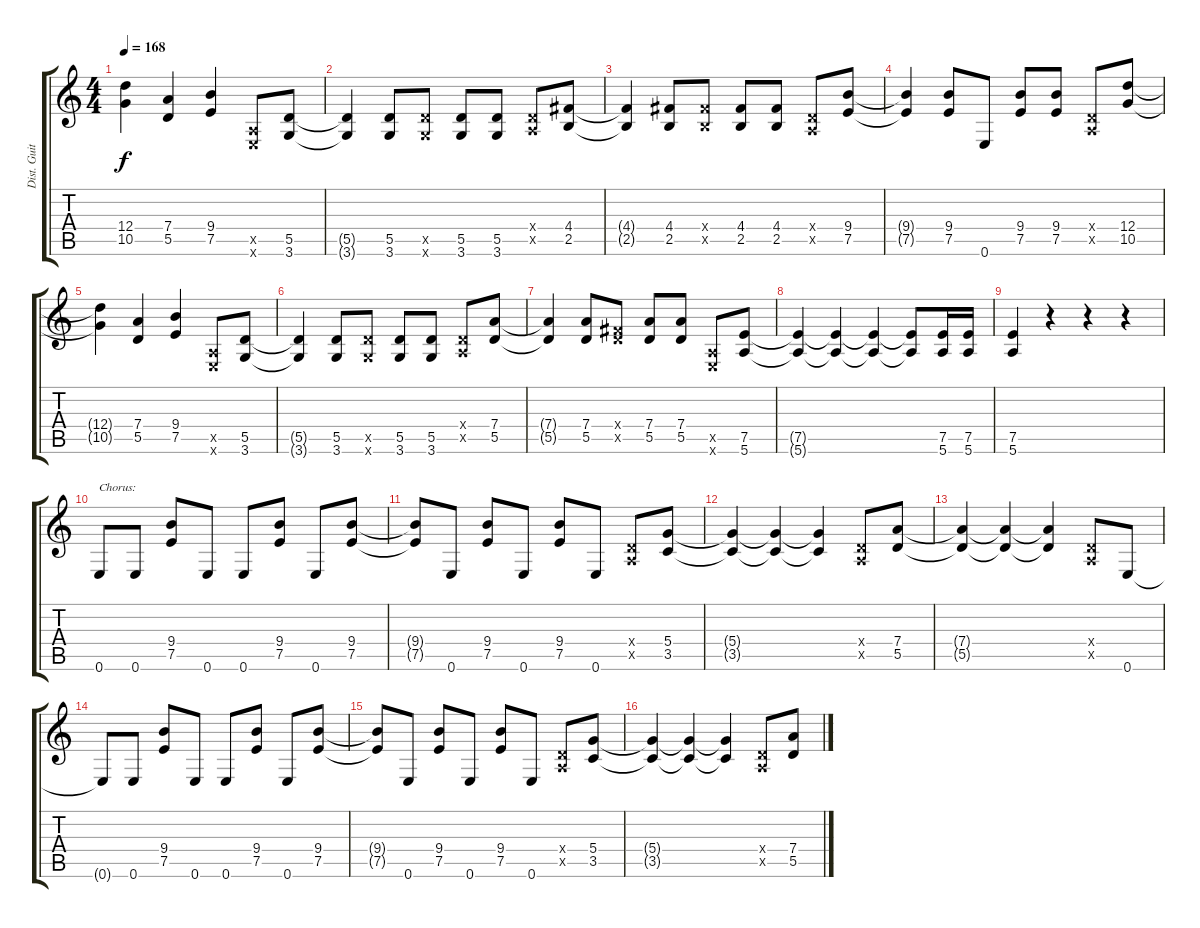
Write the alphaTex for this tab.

\track ("Dist. Guitar 1" "Dist. Guit") {instrument distortionguitar}
\staff {score tabs}
\tuning (E4 B3 G3 D3 A2 E2) {hide}
\ts (4 4)
\tempo 168
\clef g2
\ks c
(12.4{t} 10.5{t}).4{dy f} (7.4 5.5).4 (9.4 7.5).4 (0.5{x} 0.6{x}).8 (5.5 3.6).8 |
(5.5{t} 3.6{t}).4 (5.5 3.6).8 (5.5{x} 3.6{x}).8 (5.5 3.6).8 (5.5 3.6).8 (0.4{x} 0.5{x}).8 (4.4 2.5).8 |
(4.4{t} 2.5{t}).4 (4.4 2.5).8 (4.4{x} 2.5{x}).8 (4.4 2.5).8 (4.4 2.5).8 (0.4{x} 0.5{x}).8 (9.4 7.5).8 |
(9.4{t} 7.5{t}).4 (9.4 7.5).8 0.6.8 (9.4 7.5).8 (9.4 7.5).8 (0.4{x} 0.5{x}).8 (12.4 10.5).8 |
(12.4{t} 10.5{t}).4 (7.4 5.5).4 (9.4 7.5).4 (0.5{x} 0.6{x}).8 (5.5 3.6).8 |
(5.5{t} 3.6{t}).4 (5.5 3.6).8 (5.5{x} 3.6{x}).8 (5.5 3.6).8 (5.5 3.6).8 (0.4{x} 0.5{x}).8 (7.4 5.5).8 |
(7.4{t} 5.5{t}).4 (7.4 5.5).8 (4.4{x} 5.5{x}).8 (7.4 5.5).8 (7.4 5.5).8 (0.5{x} 0.6{x}).8 (7.5 5.6).8 |
(7.5{t} 5.6{t}).4 (7.5{t} 5.6{t}).4 (7.5{t} 5.6{t}).4 (7.5{t} 5.6{t}).8 (7.5 5.6).16 (7.5 5.6).16 |
(7.5 5.6).4 r.4 r.4 r.4 |
0.6.8{txt "Chorus:"} 0.6.8 (9.4 7.5).8 0.6.8 0.6.8 (9.4 7.5).8 0.6.8 (9.4 7.5).8 |
(9.4{t} 7.5{t}).8 0.6.8 (9.4 7.5).8 0.6.8 (9.4 7.5).8 0.6.8 (0.4{x} 0.5{x}).8 (5.4 3.5).8 |
(5.4{t} 3.5{t}).4 (5.4{t} 3.5{t}).4 (5.4{t} 3.5{t}).4 (0.4{x} 0.5{x}).8 (7.4 5.5).8 |
(7.4{t} 5.5{t}).4 (7.4{t} 5.5{t}).4 (7.4{t} 5.5{t}).4 (0.4{x} 0.5{x}).8 0.6.8 |
0.6{t}.8 0.6.8 (9.4 7.5).8 0.6.8 0.6.8 (9.4 7.5).8 0.6.8 (9.4 7.5).8 |
(9.4{t} 7.5{t}).8 0.6.8 (9.4 7.5).8 0.6.8 (9.4 7.5).8 0.6.8 (0.4{x} 0.5{x}).8 (5.4 3.5).8 |
(5.4{t} 3.5{t}).4 (5.4{t} 3.5{t}).4 (5.4{t} 3.5{t}).4 (0.4{x} 0.5{x}).8 (7.4 5.5).8
